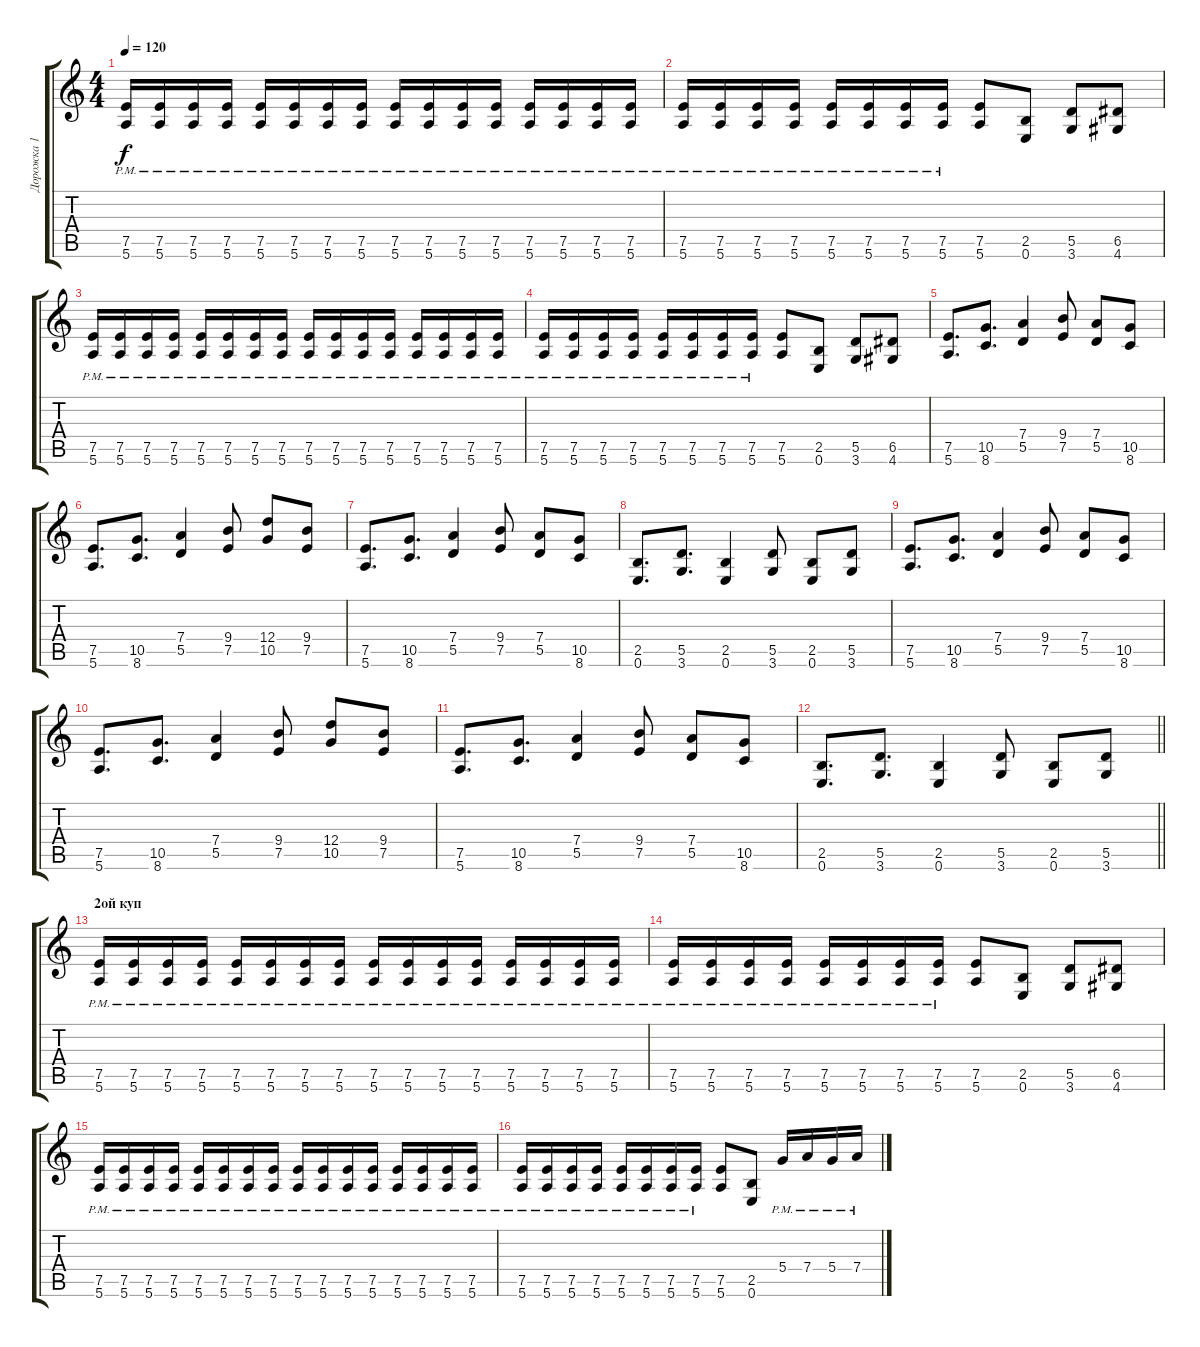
\track ("Дорожка 1" "Дорожка 1") {instrument distortionguitar}
\staff {score tabs}
\tuning (E4 B3 G3 D3 A2 E2) {hide}
\ts (4 4)
\tempo 120
\clef g2
\ks c
(7.5{pm} 5.6{pm}).16{dy f} (7.5{pm} 5.6{pm}).16 (7.5{pm} 5.6{pm}).16 (7.5{pm} 5.6{pm}).16 (7.5{pm} 5.6{pm}).16 (7.5{pm} 5.6{pm}).16 (7.5{pm} 5.6{pm}).16 (7.5{pm} 5.6{pm}).16 (7.5{pm} 5.6{pm}).16 (7.5{pm} 5.6{pm}).16 (7.5{pm} 5.6{pm}).16 (7.5{pm} 5.6{pm}).16 (7.5{pm} 5.6{pm}).16 (7.5{pm} 5.6{pm}).16 (7.5{pm} 5.6{pm}).16 (7.5{pm} 5.6{pm}).16 |
(7.5{pm} 5.6{pm}).16 (7.5{pm} 5.6{pm}).16 (7.5{pm} 5.6{pm}).16 (7.5{pm} 5.6{pm}).16 (7.5{pm} 5.6{pm}).16 (7.5{pm} 5.6{pm}).16 (7.5{pm} 5.6{pm}).16 (7.5{pm} 5.6{pm}).16 (7.5 5.6).8 (2.5 0.6).8 (5.5 3.6).8 (6.5 4.6).8 |
(7.5{pm} 5.6{pm}).16 (7.5{pm} 5.6{pm}).16 (7.5{pm} 5.6{pm}).16 (7.5{pm} 5.6{pm}).16 (7.5{pm} 5.6{pm}).16 (7.5{pm} 5.6{pm}).16 (7.5{pm} 5.6{pm}).16 (7.5{pm} 5.6{pm}).16 (7.5{pm} 5.6{pm}).16 (7.5{pm} 5.6{pm}).16 (7.5{pm} 5.6{pm}).16 (7.5{pm} 5.6{pm}).16 (7.5{pm} 5.6{pm}).16 (7.5{pm} 5.6{pm}).16 (7.5{pm} 5.6{pm}).16 (7.5{pm} 5.6{pm}).16 |
(7.5{pm} 5.6{pm}).16 (7.5{pm} 5.6{pm}).16 (7.5{pm} 5.6{pm}).16 (7.5{pm} 5.6{pm}).16 (7.5{pm} 5.6{pm}).16 (7.5{pm} 5.6{pm}).16 (7.5{pm} 5.6{pm}).16 (7.5{pm} 5.6{pm}).16 (7.5 5.6).8 (2.5 0.6).8 (5.5 3.6).8 (6.5 4.6).8 |
(7.5 5.6).8{d} (10.5 8.6).8{d} (7.4 5.5).4 (9.4 7.5).8 (7.4 5.5).8 (10.5 8.6).8 |
(7.5 5.6).8{d} (10.5 8.6).8{d} (7.4 5.5).4 (9.4 7.5).8 (12.4 10.5).8 (9.4 7.5).8 |
(7.5 5.6).8{d} (10.5 8.6).8{d} (7.4 5.5).4 (9.4 7.5).8 (7.4 5.5).8 (10.5 8.6).8 |
(2.5 0.6).8{d} (5.5 3.6).8{d} (2.5 0.6).4 (5.5 3.6).8 (2.5 0.6).8 (5.5 3.6).8 |
(7.5 5.6).8{d} (10.5 8.6).8{d} (7.4 5.5).4 (9.4 7.5).8 (7.4 5.5).8 (10.5 8.6).8 |
(7.5 5.6).8{d} (10.5 8.6).8{d} (7.4 5.5).4 (9.4 7.5).8 (12.4 10.5).8 (9.4 7.5).8 |
(7.5 5.6).8{d} (10.5 8.6).8{d} (7.4 5.5).4 (9.4 7.5).8 (7.4 5.5).8 (10.5 8.6).8 |
\barLineRight lightlight
(2.5 0.6).8{d} (5.5 3.6).8{d} (2.5 0.6).4 (5.5 3.6).8 (2.5 0.6).8 (5.5 3.6).8 |
\section ("" "2ой куп")
(7.5{pm} 5.6{pm}).16 (7.5{pm} 5.6{pm}).16 (7.5{pm} 5.6{pm}).16 (7.5{pm} 5.6{pm}).16 (7.5{pm} 5.6{pm}).16 (7.5{pm} 5.6{pm}).16 (7.5{pm} 5.6{pm}).16 (7.5{pm} 5.6{pm}).16 (7.5{pm} 5.6{pm}).16 (7.5{pm} 5.6{pm}).16 (7.5{pm} 5.6{pm}).16 (7.5{pm} 5.6{pm}).16 (7.5{pm} 5.6{pm}).16 (7.5{pm} 5.6{pm}).16 (7.5{pm} 5.6{pm}).16 (7.5{pm} 5.6{pm}).16 |
(7.5{pm} 5.6{pm}).16 (7.5{pm} 5.6{pm}).16 (7.5{pm} 5.6{pm}).16 (7.5{pm} 5.6{pm}).16 (7.5{pm} 5.6{pm}).16 (7.5{pm} 5.6{pm}).16 (7.5{pm} 5.6{pm}).16 (7.5{pm} 5.6{pm}).16 (7.5 5.6).8 (2.5 0.6).8 (5.5 3.6).8 (6.5 4.6).8 |
(7.5{pm} 5.6{pm}).16 (7.5{pm} 5.6{pm}).16 (7.5{pm} 5.6{pm}).16 (7.5{pm} 5.6{pm}).16 (7.5{pm} 5.6{pm}).16 (7.5{pm} 5.6{pm}).16 (7.5{pm} 5.6{pm}).16 (7.5{pm} 5.6{pm}).16 (7.5{pm} 5.6{pm}).16 (7.5{pm} 5.6{pm}).16 (7.5{pm} 5.6{pm}).16 (7.5{pm} 5.6{pm}).16 (7.5{pm} 5.6{pm}).16 (7.5{pm} 5.6{pm}).16 (7.5{pm} 5.6{pm}).16 (7.5{pm} 5.6{pm}).16 |
(7.5{pm} 5.6{pm}).16 (7.5{pm} 5.6{pm}).16 (7.5{pm} 5.6{pm}).16 (7.5{pm} 5.6{pm}).16 (7.5{pm} 5.6{pm}).16 (7.5{pm} 5.6{pm}).16 (7.5{pm} 5.6{pm}).16 (7.5{pm} 5.6{pm}).16 (7.5 5.6).8 (2.5 0.6).8 5.4{pm}.16 7.4{pm}.16 5.4{pm}.16 7.4{pm}.16
